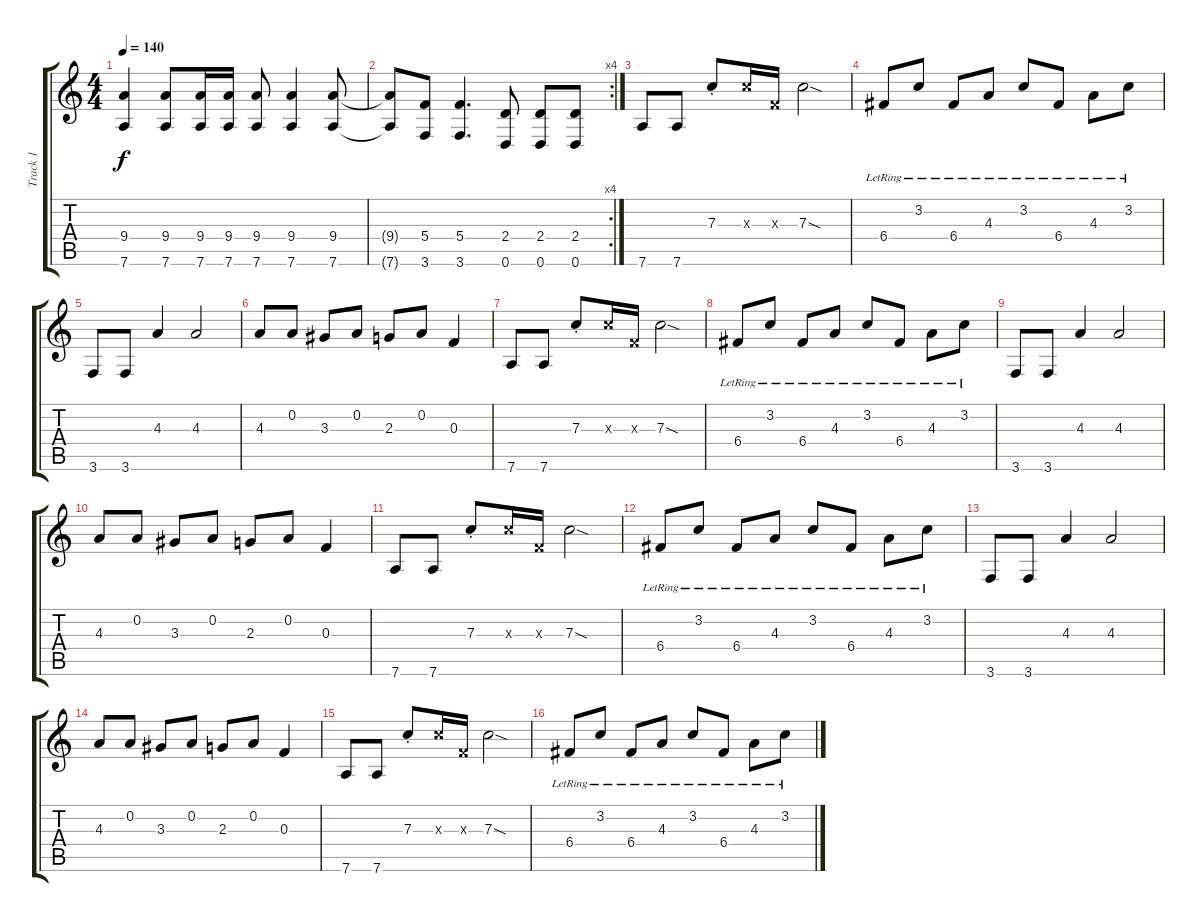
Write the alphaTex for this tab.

\track ("Track 1" "Track 1") {instrument acousticguitarsteel}
\staff {score tabs}
\tuning (D4 A3 F3 C3 G2 D2) {hide}
\ts (4 4)
\tempo 140
\clef g2
\ks c
(9.4 7.6).4{dy f} (9.4 7.6).8 (9.4 7.6).16 (9.4 7.6).16 (9.4 7.6).8 (9.4 7.6).4 (9.4 7.6).8 |
\rc 4
(9.4{t} 7.6{t}).8 (5.4 3.6).8 (5.4 3.6).4{d} (2.4 0.6).8 (2.4 0.6).8 (2.4 0.6).8 |
7.6.8 7.6.8 7.3{st}.8 7.3{x}.16 0.3{x}.16 7.3{sod}.2 |
6.4{lr}.8 3.2{lr}.8 6.4{lr}.8 4.3{lr}.8 3.2{lr}.8 6.4{lr}.8 4.3{lr}.8 3.2{lr}.8 |
3.6.8 3.6.8 4.3.4 4.3.2 |
4.3.8 0.2.8 3.3.8 0.2.8 2.3.8 0.2.8 0.3.4 |
7.6.8 7.6.8 7.3{st}.8 7.3{x}.16 0.3{x}.16 7.3{sod}.2 |
6.4{lr}.8 3.2{lr}.8 6.4{lr}.8 4.3{lr}.8 3.2{lr}.8 6.4{lr}.8 4.3{lr}.8 3.2{lr}.8 |
3.6.8 3.6.8 4.3.4 4.3.2 |
4.3.8 0.2.8 3.3.8 0.2.8 2.3.8 0.2.8 0.3.4 |
7.6.8 7.6.8 7.3{st}.8 7.3{x}.16 0.3{x}.16 7.3{sod}.2 |
6.4{lr}.8 3.2{lr}.8 6.4{lr}.8 4.3{lr}.8 3.2{lr}.8 6.4{lr}.8 4.3{lr}.8 3.2{lr}.8 |
3.6.8 3.6.8 4.3.4 4.3.2 |
4.3.8 0.2.8 3.3.8 0.2.8 2.3.8 0.2.8 0.3.4 |
7.6.8 7.6.8 7.3{st}.8 7.3{x}.16 0.3{x}.16 7.3{sod}.2 |
6.4{lr}.8 3.2{lr}.8 6.4{lr}.8 4.3{lr}.8 3.2{lr}.8 6.4{lr}.8 4.3{lr}.8 3.2{lr}.8
